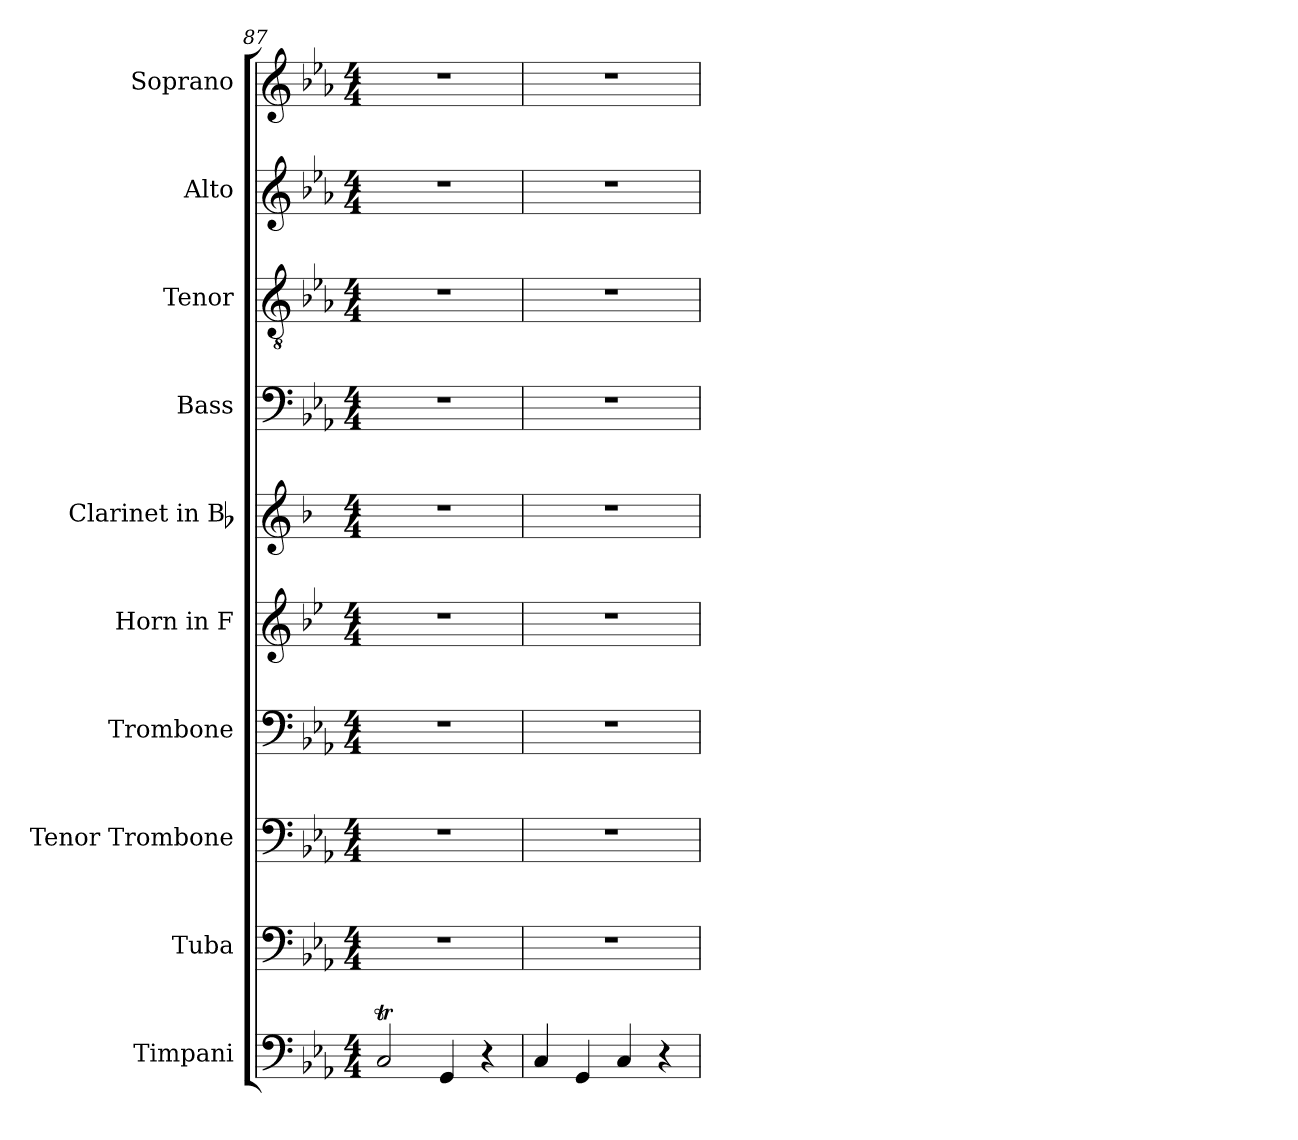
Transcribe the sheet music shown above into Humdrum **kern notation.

**kern	**kern	**kern	**kern	**kern	**kern	**kern	**kern	**kern	**kern
*part10	*part9	*part8	*part7	*part6	*part5	*part4	*part3	*part2	*part1
*staff10	*staff9	*staff8	*staff7	*staff6	*staff5	*staff4	*staff3	*staff2	*staff1
*I"Timpani	*I"Tuba	*I"Tenor Trombone	*I"Trombone	*I"Horn in F	*I"Clarinet in Bb	*I"Bass	*I"Tenor	*I"Alto	*I"Soprano
*I'Timp.	*I'Tba.	*I'Ten. Tbn.	*I'Tbn.	*I'Hn.	*I'Cl.	*I'B.	*I'T.	*I'A.	*I'S.
*clefF4	*clefF4	*clefF4	*clefF4	*clefG2	*clefG2	*clefF4	*clefGv2	*clefG2	*clefG2
*	*	*	*	*ITrd4c7	*ITrd1c2	*	*ITrd7c12	*	*
*k[b-e-a-]	*k[b-e-a-]	*k[b-e-a-]	*k[b-e-a-]	*k[b-e-a-]	*k[b-e-a-]	*k[b-e-a-]	*k[b-e-a-]	*k[b-e-a-]	*k[b-e-a-]
*c:	*c:	*c:	*c:	*c:	*c:	*c:	*c:	*c:	*c:
*M4/4	*M4/4	*M4/4	*M4/4	*M4/4	*M4/4	*M4/4	*M4/4	*M4/4	*M4/4
=87	=87	=87	=87	=87	=87	=87	=87	=87	=87
2CTi/	1r	1r	1r	1r	1r	1r	1r	1r	1r
4GGi/	.	.	.	.	.	.	.	.	.
4r	.	.	.	.	.	.	.	.	.
=88	=88	=88	=88	=88	=88	=88	=88	=88	=88
4Ci/	1r	1r	1r	1r	1r	1r	1r	1r	1r
4GGi/	.	.	.	.	.	.	.	.	.
4Ci/	.	.	.	.	.	.	.	.	.
4r	.	.	.	.	.	.	.	.	.
=	=	=	=	=	=	=	=	=	=
*-	*-	*-	*-	*-	*-	*-	*-	*-	*-
